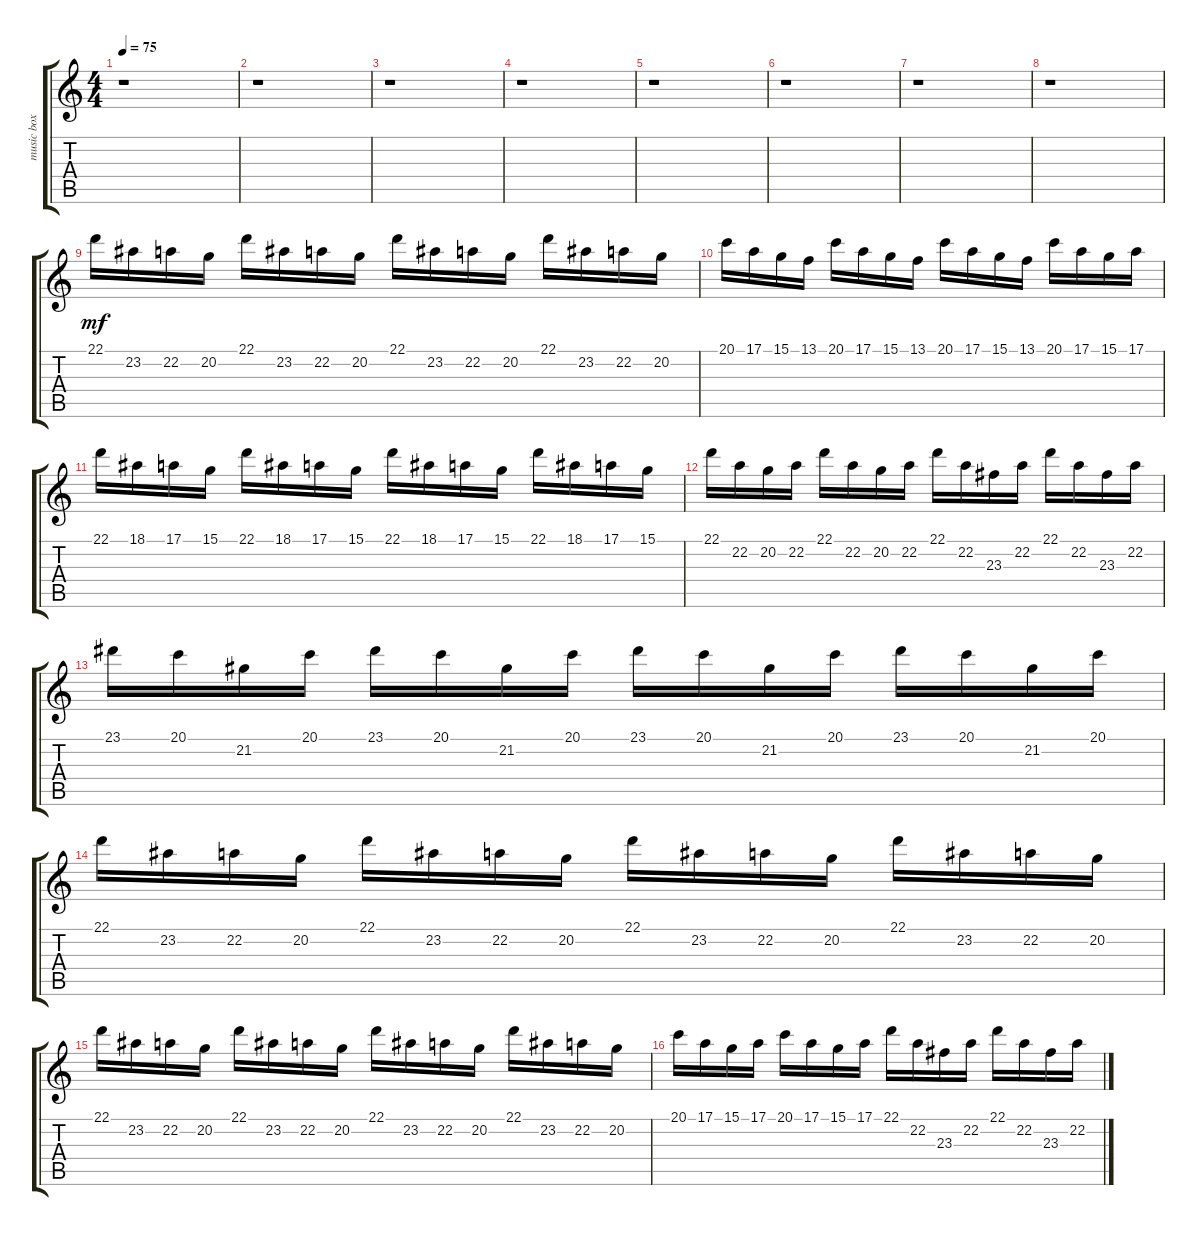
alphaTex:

\track ("music box" "music box") {instrument musicbox}
\staff {score tabs}
\tuning (E4 B3 G3 D3 A2 E2) {hide}
\ts (4 4)
\tempo 75
\clef g2
\ks c
r.1{dy mf} |
r.1 |
r.1 |
r.1 |
r.1 |
r.1 |
r.1 |
r.1 |
22.1.16 23.2.16 22.2.16 20.2.16 22.1.16 23.2.16 22.2.16 20.2.16 22.1.16 23.2.16 22.2.16 20.2.16 22.1.16 23.2.16 22.2.16 20.2.16 |
20.1.16 17.1.16 15.1.16 13.1.16 20.1.16 17.1.16 15.1.16 13.1.16 20.1.16 17.1.16 15.1.16 13.1.16 20.1.16 17.1.16 15.1.16 17.1.16 |
22.1.16 18.1.16 17.1.16 15.1.16 22.1.16 18.1.16 17.1.16 15.1.16 22.1.16 18.1.16 17.1.16 15.1.16 22.1.16 18.1.16 17.1.16 15.1.16 |
22.1.16 22.2.16 20.2.16 22.2.16 22.1.16 22.2.16 20.2.16 22.2.16 22.1.16 22.2.16 23.3.16 22.2.16 22.1.16 22.2.16 23.3.16 22.2.16 |
23.1.16 20.1.16 21.2.16 20.1.16 23.1.16 20.1.16 21.2.16 20.1.16 23.1.16 20.1.16 21.2.16 20.1.16 23.1.16 20.1.16 21.2.16 20.1.16 |
22.1.16 23.2.16 22.2.16 20.2.16 22.1.16 23.2.16 22.2.16 20.2.16 22.1.16 23.2.16 22.2.16 20.2.16 22.1.16 23.2.16 22.2.16 20.2.16 |
22.1.16 23.2.16 22.2.16 20.2.16 22.1.16 23.2.16 22.2.16 20.2.16 22.1.16 23.2.16 22.2.16 20.2.16 22.1.16 23.2.16 22.2.16 20.2.16 |
20.1.16 17.1.16 15.1.16 17.1.16 20.1.16 17.1.16 15.1.16 17.1.16 22.1.16 22.2.16 23.3.16 22.2.16 22.1.16 22.2.16 23.3.16 22.2.16
